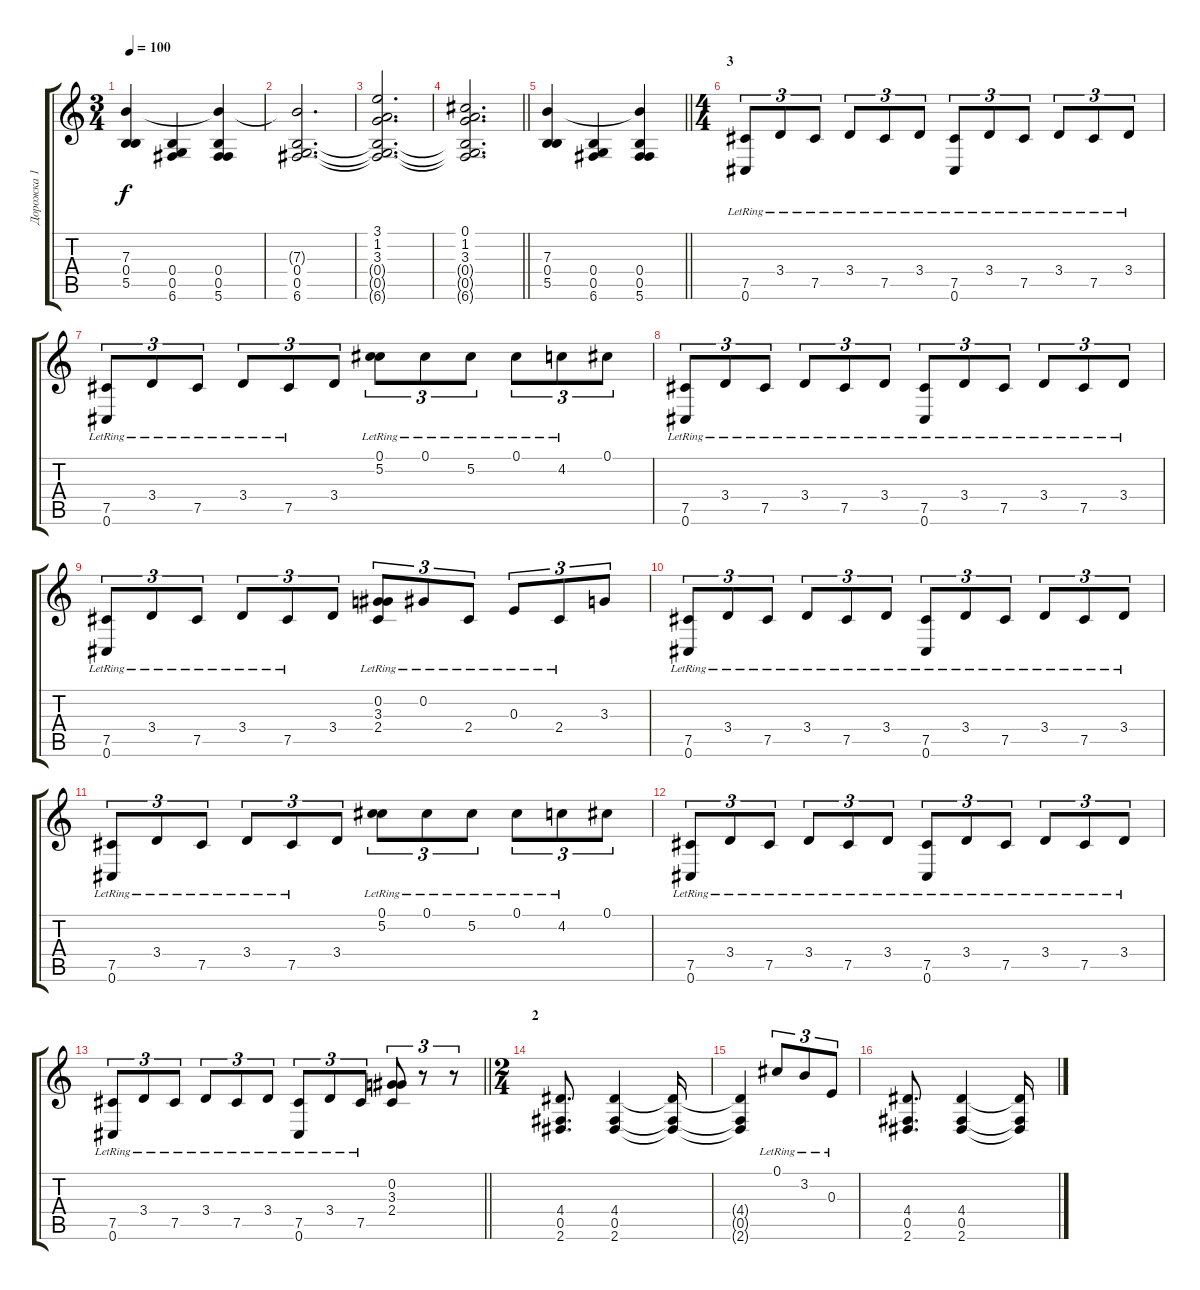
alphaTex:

\track ("Дорожка 1" "Дорожка 1") {instrument distortionguitar}
\staff {score tabs}
\tuning (Db4 Ab3 E3 B2 Gb2 Db2) {hide}
\ts (3 4)
\tempo 100
\clef g2
\ks c
(7.3 0.4 5.5).4{dy f} (0.4 0.5 6.6).4 (7.3{t} 0.4 0.5 5.6).4 |
(7.3{t} 0.4 0.5 6.6).2{d} |
(3.1 1.2 3.3 0.4{t} 0.5{t} 6.6{t}).2{d} |
\barLineRight lightlight
(0.1 1.2 3.3 0.4{t} 0.5{t} 6.6{t}).2{d} |
\barLineRight lightlight
(7.3 0.4 5.5).4 (0.4 0.5 6.6).4 (7.3{t} 0.4 0.5 5.6).4 |
\ts (4 4)
\section ("" "3")
(7.5 0.6{lr}).8{tu (3 2)} 3.4{lr}.8{tu (3 2)} 7.5{lr}.8{tu (3 2)} 3.4{lr}.8{tu (3 2)} 7.5{lr}.8{tu (3 2)} 3.4{lr}.8{tu (3 2)} (7.5{lr} 0.6{lr}).8{tu (3 2)} 3.4{lr}.8{tu (3 2)} 7.5{lr}.8{tu (3 2)} 3.4{lr}.8{tu (3 2)} 7.5{lr}.8{tu (3 2)} 3.4{lr}.8{tu (3 2)} |
(7.5 0.6{lr}).8{tu (3 2)} 3.4{lr}.8{tu (3 2)} 7.5{lr}.8{tu (3 2)} 3.4{lr}.8{tu (3 2)} 7.5{lr}.8{tu (3 2)} 3.4.8{tu (3 2)} (0.1{lr} 5.2{lr}).8{tu (3 2)} 0.1{lr}.8{tu (3 2)} 5.2{lr}.8{tu (3 2)} 0.1{lr}.8{tu (3 2)} 4.2{lr}.8{tu (3 2)} 0.1.8{tu (3 2)} |
(7.5 0.6{lr}).8{tu (3 2)} 3.4{lr}.8{tu (3 2)} 7.5{lr}.8{tu (3 2)} 3.4{lr}.8{tu (3 2)} 7.5{lr}.8{tu (3 2)} 3.4{lr}.8{tu (3 2)} (7.5{lr} 0.6{lr}).8{tu (3 2)} 3.4{lr}.8{tu (3 2)} 7.5{lr}.8{tu (3 2)} 3.4{lr}.8{tu (3 2)} 7.5{lr}.8{tu (3 2)} 3.4{lr}.8{tu (3 2)} |
(7.5 0.6{lr}).8{tu (3 2)} 3.4{lr}.8{tu (3 2)} 7.5{lr}.8{tu (3 2)} 3.4{lr}.8{tu (3 2)} 7.5{lr}.8{tu (3 2)} 3.4.8{tu (3 2)} (0.2 3.3{lr} 2.4{lr}).8{tu (3 2)} 0.2{lr}.8{tu (3 2)} 2.4{lr}.8{tu (3 2)} 0.3{lr}.8{tu (3 2)} 2.4{lr}.8{tu (3 2)} 3.3.8{tu (3 2)} |
(7.5 0.6{lr}).8{tu (3 2)} 3.4{lr}.8{tu (3 2)} 7.5{lr}.8{tu (3 2)} 3.4{lr}.8{tu (3 2)} 7.5{lr}.8{tu (3 2)} 3.4{lr}.8{tu (3 2)} (7.5{lr} 0.6{lr}).8{tu (3 2)} 3.4{lr}.8{tu (3 2)} 7.5{lr}.8{tu (3 2)} 3.4{lr}.8{tu (3 2)} 7.5{lr}.8{tu (3 2)} 3.4{lr}.8{tu (3 2)} |
(7.5 0.6{lr}).8{tu (3 2)} 3.4{lr}.8{tu (3 2)} 7.5{lr}.8{tu (3 2)} 3.4{lr}.8{tu (3 2)} 7.5{lr}.8{tu (3 2)} 3.4.8{tu (3 2)} (0.1{lr} 5.2{lr}).8{tu (3 2)} 0.1{lr}.8{tu (3 2)} 5.2{lr}.8{tu (3 2)} 0.1{lr}.8{tu (3 2)} 4.2{lr}.8{tu (3 2)} 0.1.8{tu (3 2)} |
(7.5 0.6{lr}).8{tu (3 2)} 3.4{lr}.8{tu (3 2)} 7.5{lr}.8{tu (3 2)} 3.4{lr}.8{tu (3 2)} 7.5{lr}.8{tu (3 2)} 3.4{lr}.8{tu (3 2)} (7.5{lr} 0.6{lr}).8{tu (3 2)} 3.4{lr}.8{tu (3 2)} 7.5{lr}.8{tu (3 2)} 3.4{lr}.8{tu (3 2)} 7.5{lr}.8{tu (3 2)} 3.4{lr}.8{tu (3 2)} |
\barLineRight lightlight
(7.5 0.6{lr}).8{tu (3 2)} 3.4{lr}.8{tu (3 2)} 7.5{lr}.8{tu (3 2)} 3.4{lr}.8{tu (3 2)} 7.5{lr}.8{tu (3 2)} 3.4{lr}.8{tu (3 2)} (7.5{lr} 0.6{lr}).8{tu (3 2)} 3.4{lr}.8{tu (3 2)} 7.5{lr}.8{tu (3 2)} (0.2 3.3 2.4).8{tu (3 2)} r.8{tu (3 2)} r.8{tu (3 2)} |
\ts (2 4)
\section ("" "2")
(4.4 0.5 2.6).8{d} (4.4 0.5 2.6).4 (4.4{t} 0.5{t} 2.6{t}).16 |
(4.4{t} 0.5{t} 2.6{t}).4 0.1{lr}.8{tu (3 2)} 3.2{lr}.8{tu (3 2)} 0.3{lr}.8{tu (3 2)} |
(4.4 0.5 2.6).8{d} (4.4 0.5 2.6).4 (4.4{t} 0.5{t} 2.6{t}).16
